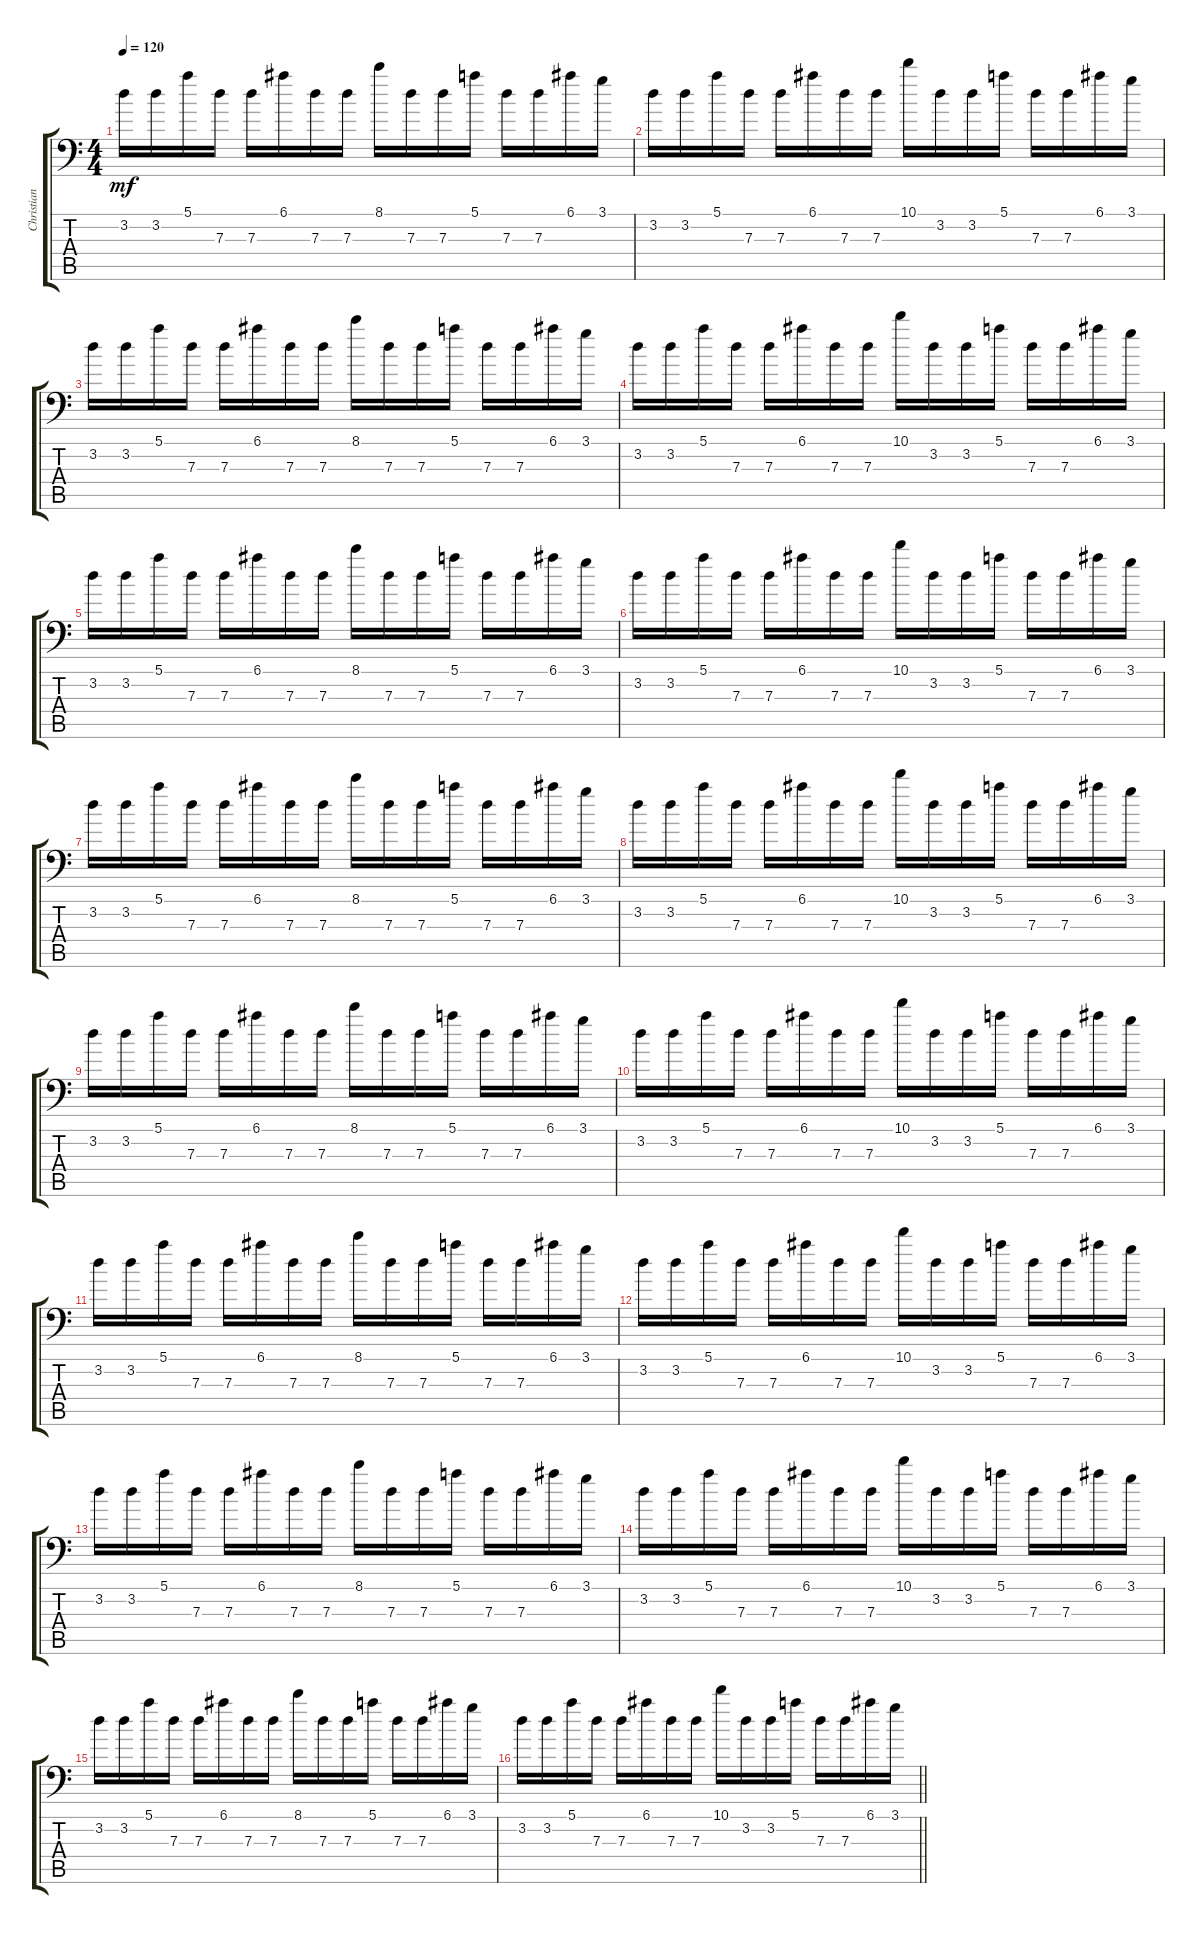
\track ("Christian Lorenz " "Christian ") {instrument synthbass1}
\staff {score tabs}
\tuning (E4 B3 G3 D3 A2 E2) {hide}
\ts (4 4)
\tempo 120
\clef f4
\ks c
3.2.16{dy mf} 3.2.16 5.1.16 7.3.16 7.3.16 6.1.16 7.3.16 7.3.16 8.1.16 7.3.16 7.3.16 5.1.16 7.3.16 7.3.16 6.1.16 3.1.16 |
3.2.16 3.2.16 5.1.16 7.3.16 7.3.16 6.1.16 7.3.16 7.3.16 10.1.16 3.2.16 3.2.16 5.1.16 7.3.16 7.3.16 6.1.16 3.1.16 |
3.2.16 3.2.16 5.1.16 7.3.16 7.3.16 6.1.16 7.3.16 7.3.16 8.1.16 7.3.16 7.3.16 5.1.16 7.3.16 7.3.16 6.1.16 3.1.16 |
3.2.16 3.2.16 5.1.16 7.3.16 7.3.16 6.1.16 7.3.16 7.3.16 10.1.16 3.2.16 3.2.16 5.1.16 7.3.16 7.3.16 6.1.16 3.1.16 |
3.2.16 3.2.16 5.1.16 7.3.16 7.3.16 6.1.16 7.3.16 7.3.16 8.1.16 7.3.16 7.3.16 5.1.16 7.3.16 7.3.16 6.1.16 3.1.16 |
3.2.16 3.2.16 5.1.16 7.3.16 7.3.16 6.1.16 7.3.16 7.3.16 10.1.16 3.2.16 3.2.16 5.1.16 7.3.16 7.3.16 6.1.16 3.1.16 |
3.2.16 3.2.16 5.1.16 7.3.16 7.3.16 6.1.16 7.3.16 7.3.16 8.1.16 7.3.16 7.3.16 5.1.16 7.3.16 7.3.16 6.1.16 3.1.16 |
3.2.16 3.2.16 5.1.16 7.3.16 7.3.16 6.1.16 7.3.16 7.3.16 10.1.16 3.2.16 3.2.16 5.1.16 7.3.16 7.3.16 6.1.16 3.1.16 |
3.2.16 3.2.16 5.1.16 7.3.16 7.3.16 6.1.16 7.3.16 7.3.16 8.1.16 7.3.16 7.3.16 5.1.16 7.3.16 7.3.16 6.1.16 3.1.16 |
3.2.16 3.2.16 5.1.16 7.3.16 7.3.16 6.1.16 7.3.16 7.3.16 10.1.16 3.2.16 3.2.16 5.1.16 7.3.16 7.3.16 6.1.16 3.1.16 |
3.2.16 3.2.16 5.1.16 7.3.16 7.3.16 6.1.16 7.3.16 7.3.16 8.1.16 7.3.16 7.3.16 5.1.16 7.3.16 7.3.16 6.1.16 3.1.16 |
3.2.16 3.2.16 5.1.16 7.3.16 7.3.16 6.1.16 7.3.16 7.3.16 10.1.16 3.2.16 3.2.16 5.1.16 7.3.16 7.3.16 6.1.16 3.1.16 |
3.2.16 3.2.16 5.1.16 7.3.16 7.3.16 6.1.16 7.3.16 7.3.16 8.1.16 7.3.16 7.3.16 5.1.16 7.3.16 7.3.16 6.1.16 3.1.16 |
3.2.16 3.2.16 5.1.16 7.3.16 7.3.16 6.1.16 7.3.16 7.3.16 10.1.16 3.2.16 3.2.16 5.1.16 7.3.16 7.3.16 6.1.16 3.1.16 |
3.2.16 3.2.16 5.1.16 7.3.16 7.3.16 6.1.16 7.3.16 7.3.16 8.1.16 7.3.16 7.3.16 5.1.16 7.3.16 7.3.16 6.1.16 3.1.16 |
\barLineRight lightlight
3.2.16 3.2.16 5.1.16 7.3.16 7.3.16 6.1.16 7.3.16 7.3.16 10.1.16 3.2.16 3.2.16 5.1.16 7.3.16 7.3.16 6.1.16 3.1.16
